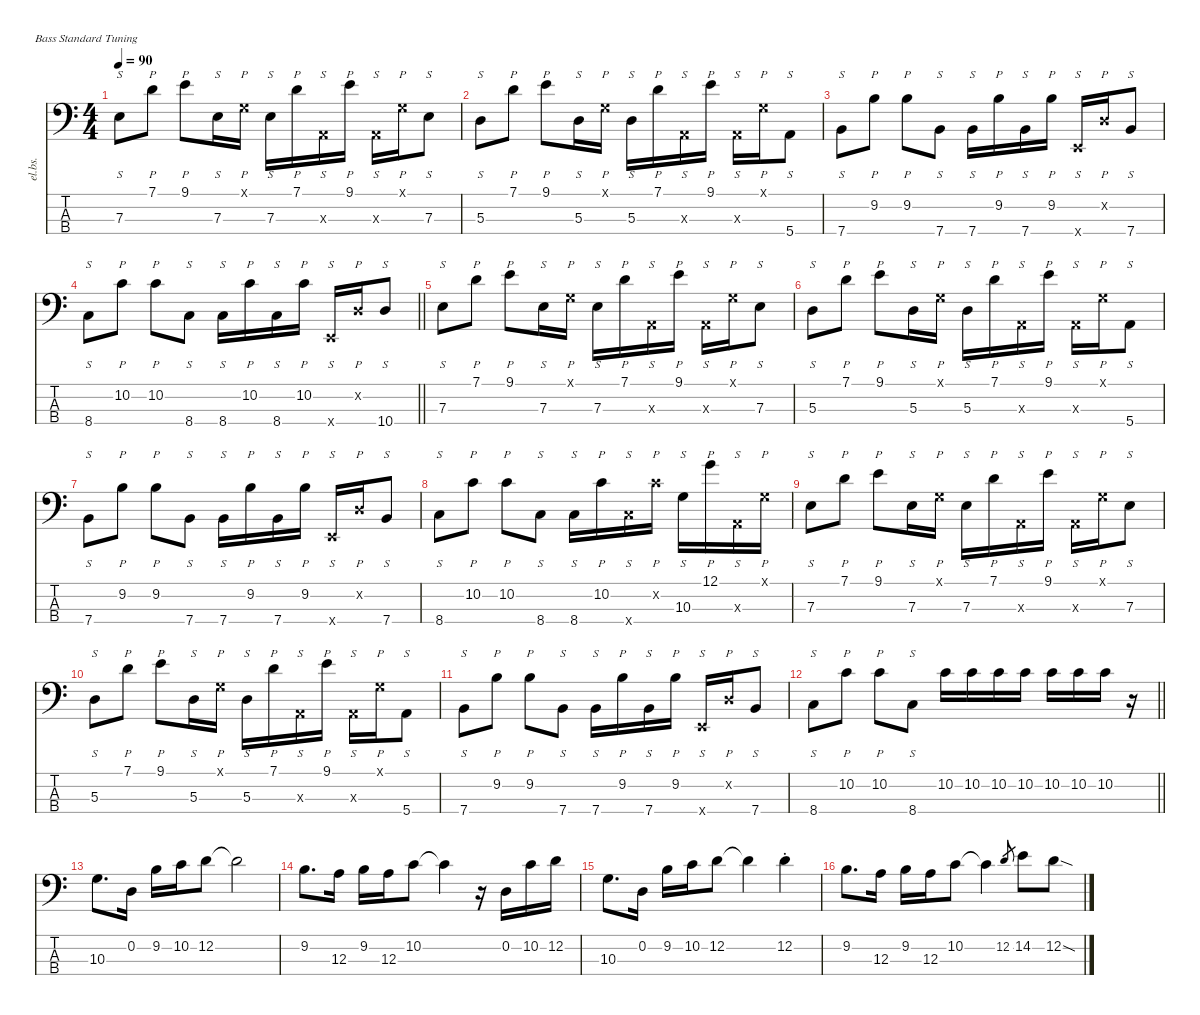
\defaultSystemsLayout 4
\hideDynamics
\bracketExtendMode nobrackets
\track ("Electric Bass" "el.bs.") {instrument electricbassfinger}
\staff {score tabs}
\tuning (G2 D2 A1 E1)
\ts (4 4)
\tempo 90
\clef f4
\ks c
7.3.8{s dy mf beam Down} 7.1.8{p beam Down} 9.1.8{p beam Down} 7.3.16{s beam Down} 0.1{x}.16{p beam Down} 7.3.16{s beam Down} 7.1.16{p beam Down} 0.3{x}.16{s beam Down} 9.1.16{p beam Down} 0.3{x}.16{s beam Down} 0.1{x}.16{p beam Down} 7.3.8{s beam Down} |
5.3.8{s beam Down} 7.1.8{p beam Down} 9.1.8{p beam Down} 5.3.16{s beam Down} 0.1{x}.16{p beam Down} 5.3.16{s beam Down} 7.1.16{p beam Down} 0.3{x}.16{s beam Down} 9.1.16{p beam Down} 0.3{x}.16{s beam Down} 0.1{x}.16{p beam Down} 5.4.8{s beam Down} |
7.4.8{s beam Down} 9.2.8{p beam Down} 9.2.8{p beam Down} 7.4.8{s beam Down} 7.4.16{s beam Down} 9.2.16{p beam Down} 7.4.16{s beam Down} 9.2.16{p beam Down} 0.4{x}.16{s beam Up} 0.2{x}.16{p beam Up} 7.4.8{s beam Up} |
\barLineRight lightlight
8.4.8{s beam Down} 10.2.8{p beam Down} 10.2.8{p beam Down} 8.4.8{s beam Down} 8.4.16{s beam Down} 10.2.16{p beam Down} 8.4.16{s beam Down} 10.2.16{p beam Down} 0.4{x}.16{s beam Up} 0.2{x}.16{p beam Up} 10.4.8{s beam Up} |
7.3.8{s beam Down} 7.1.8{p beam Down} 9.1.8{p beam Down} 7.3.16{s beam Down} 0.1{x}.16{p beam Down} 7.3.16{s beam Down} 7.1.16{p beam Down} 0.3{x}.16{s beam Down} 9.1.16{p beam Down} 0.3{x}.16{s beam Down} 0.1{x}.16{p beam Down} 7.3.8{s beam Down} |
5.3.8{s beam Down} 7.1.8{p beam Down} 9.1.8{p beam Down} 5.3.16{s beam Down} 0.1{x}.16{p beam Down} 5.3.16{s beam Down} 7.1.16{p beam Down} 0.3{x}.16{s beam Down} 9.1.16{p beam Down} 0.3{x}.16{s beam Down} 0.1{x}.16{p beam Down} 5.4.8{s beam Down} |
7.4.8{s beam Down} 9.2.8{p beam Down} 9.2.8{p beam Down} 7.4.8{s beam Down} 7.4.16{s beam Down} 9.2.16{p beam Down} 7.4.16{s beam Down} 9.2.16{p beam Down} 0.4{x}.16{s beam Up} 0.2{x}.16{p beam Up} 7.4.8{s beam Up} |
8.4.8{s beam Down} 10.2.8{p beam Down} 10.2.8{p beam Down} 8.4.8{s beam Down} 8.4.16{s beam Down} 10.2.16{p beam Down} 8.4{x}.16{s beam Down} 10.2{x}.16{p beam Down} 10.3.16{s beam Down} 12.1.16{p beam Down} 0.3{x}.16{s beam Down} 0.1{x}.16{p beam Down} |
7.3.8{s beam Down} 7.1.8{p beam Down} 9.1.8{p beam Down} 7.3.16{s beam Down} 0.1{x}.16{p beam Down} 7.3.16{s beam Down} 7.1.16{p beam Down} 0.3{x}.16{s beam Down} 9.1.16{p beam Down} 0.3{x}.16{s beam Down} 0.1{x}.16{p beam Down} 7.3.8{s beam Down} |
5.3.8{s beam Down} 7.1.8{p beam Down} 9.1.8{p beam Down} 5.3.16{s beam Down} 0.1{x}.16{p beam Down} 5.3.16{s beam Down} 7.1.16{p beam Down} 0.3{x}.16{s beam Down} 9.1.16{p beam Down} 0.3{x}.16{s beam Down} 0.1{x}.16{p beam Down} 5.4.8{s beam Down} |
7.4.8{s beam Down} 9.2.8{p beam Down} 9.2.8{p beam Down} 7.4.8{s beam Down} 7.4.16{s beam Down} 9.2.16{p beam Down} 7.4.16{s beam Down} 9.2.16{p beam Down} 0.4{x}.16{s beam Up} 0.2{x}.16{p beam Up} 7.4.8{s beam Up} |
\barLineRight lightlight
8.4.8{s beam Down} 10.2.8{p beam Down} 10.2.8{p beam Down} 8.4.8{s beam Down} 10.2.16{beam Down} 10.2.16{beam Down} 10.2.16{beam Down} 10.2.16{beam Down} 10.2.16{beam Down} 10.2.16{beam Down} 10.2.16{beam Down} r.16{beam Down} |
10.3.8{d beam Down} 0.2.16{beam Down} 9.2.16{beam Down} 10.2.16{beam Down} 12.2.8{beam Down} 12.2{t}.2{beam Down} |
9.2.8{d beam Down} 12.3.16{beam Down} 9.2.16{beam Down} 12.3.16{beam Down} 10.2.8{beam Down} 10.2{t}.4{beam Down} r.16{beam Down} 0.2.16{beam Down} 10.2.16{beam Down} 12.2.16{beam Down} |
10.3.8{d beam Down} 0.2.16{beam Down} 9.2.16{beam Down} 10.2.16{beam Down} 12.2.8{beam Down} 12.2{t}.4{beam Down} 12.2{st}.4{beam Down} |
9.2.8{d beam Down} 12.3.16{beam Down} 9.2.16{beam Down} 12.3.16{beam Down} 10.2.8{beam Down} 10.2{t}.4{beam Down} 12.2.8{gr beam Up} 14.2.8{beam Down} 12.2{sod}.8{beam Down}
